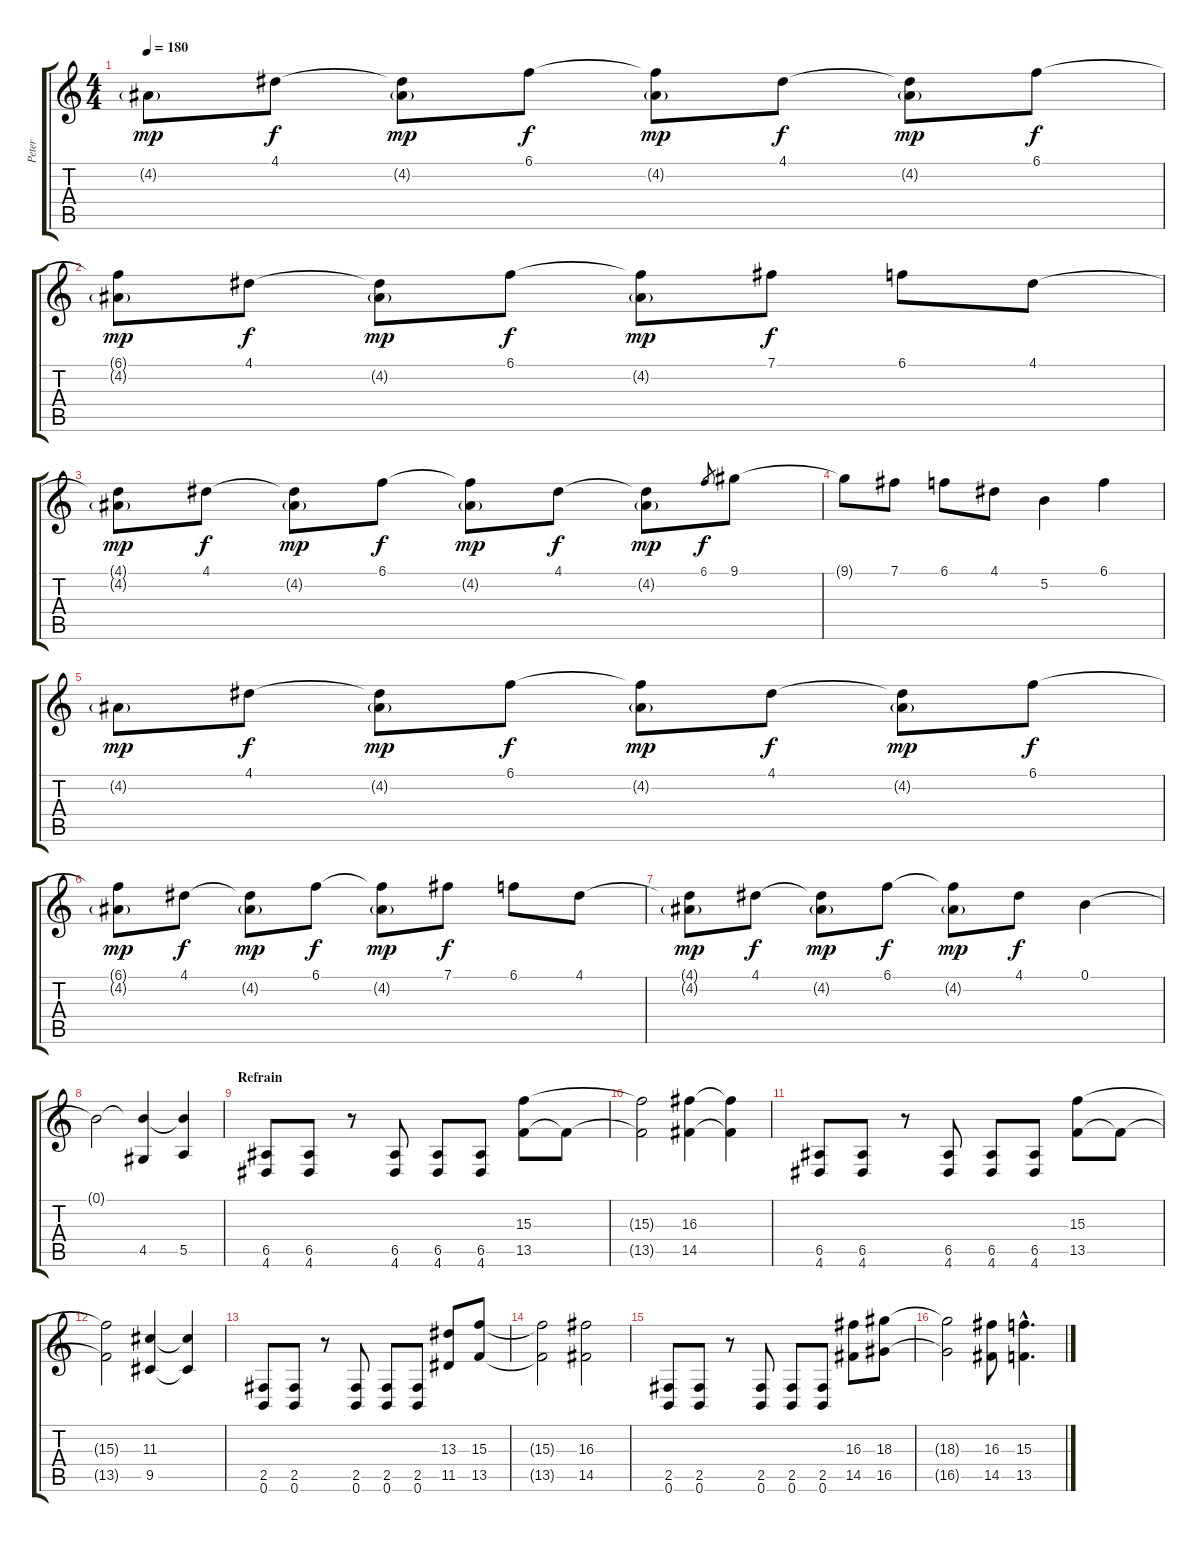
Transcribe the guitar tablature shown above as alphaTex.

\track ("Peter" "Peter") {instrument distortionguitar}
\staff {score tabs}
\tuning (B3 Gb3 D3 A2 E2 B1) {hide}
\ts (4 4)
\tempo 180
\clef g2
\ks c
4.2{g}.8{dy mp} 4.1.8{dy f} (4.1{t} 4.2{g}).8{dy mp} 6.1.8{dy f} (6.1{t} 4.2{g}).8{dy mp} 4.1.8{dy f} (4.1{t} 4.2{g}).8{dy mp} 6.1.8{dy f} |
(6.1{t} 4.2{g}).8{dy mp} 4.1.8{dy f} (4.1{t} 4.2{g}).8{dy mp} 6.1.8{dy f} (6.1{t} 4.2{g}).8{dy mp} 7.1.8{dy f} 6.1.8 4.1.8 |
(4.1{t} 4.2{g}).8{dy mp} 4.1.8{dy f} (4.1{t} 4.2{g}).8{dy mp} 6.1.8{dy f} (6.1{t} 4.2{g}).8{dy mp} 4.1.8{dy f} (4.1{t} 4.2{g}).8{dy mp} 6.1.8{gr dy f} 9.1.8 |
9.1{t}.8 7.1.8 6.1.8 4.1.8 5.2.4 6.1.4 |
4.2{g}.8{dy mp} 4.1.8{dy f} (4.1{t} 4.2{g}).8{dy mp} 6.1.8{dy f} (6.1{t} 4.2{g}).8{dy mp} 4.1.8{dy f} (4.1{t} 4.2{g}).8{dy mp} 6.1.8{dy f} |
(6.1{t} 4.2{g}).8{dy mp} 4.1.8{dy f} (4.1{t} 4.2{g}).8{dy mp} 6.1.8{dy f} (6.1{t} 4.2{g}).8{dy mp} 7.1.8{dy f} 6.1.8 4.1.8 |
(4.1{t} 4.2{g}).8{dy mp} 4.1.8{dy f} (4.1{t} 4.2{g}).8{dy mp} 6.1.8{dy f} (6.1{t} 4.2{g}).8{dy mp} 4.1.8{dy f} 0.1.4 |
0.1{t}.2 (0.1{t} 4.5).4 (0.1{t} 5.5).4 |
\section ("" "Refrain")
(6.5 4.6).8 (6.5 4.6).8 r.8 (6.5 4.6).8 (6.5 4.6).8 (6.5 4.6).8 (15.3 13.5).8 13.5{t}.8 |
(15.3{t} 13.5{t}).2 (16.3 14.5).4 (16.3{t} 14.5{t}).4 |
(6.5 4.6).8 (6.5 4.6).8 r.8 (6.5 4.6).8 (6.5 4.6).8 (6.5 4.6).8 (15.3 13.5).8 13.5{t}.8 |
(15.3{t} 13.5{t}).2 (11.3 9.5).4 (11.3{t} 9.5{t}).4 |
(2.5 0.6).8 (2.5 0.6).8 r.8 (2.5 0.6).8 (2.5 0.6).8 (2.5 0.6).8 (13.3 11.5).8 (15.3 13.5).8 |
(15.3{t} 13.5{t}).2 (16.3 14.5).2 |
(2.5 0.6).8 (2.5 0.6).8 r.8 (2.5 0.6).8 (2.5 0.6).8 (2.5 0.6).8 (16.3 14.5).8 (18.3 16.5).8 |
(18.3{t} 16.5{t}).2 (16.3 14.5).8 (15.3{hac} 13.5{hac}).4{d}
